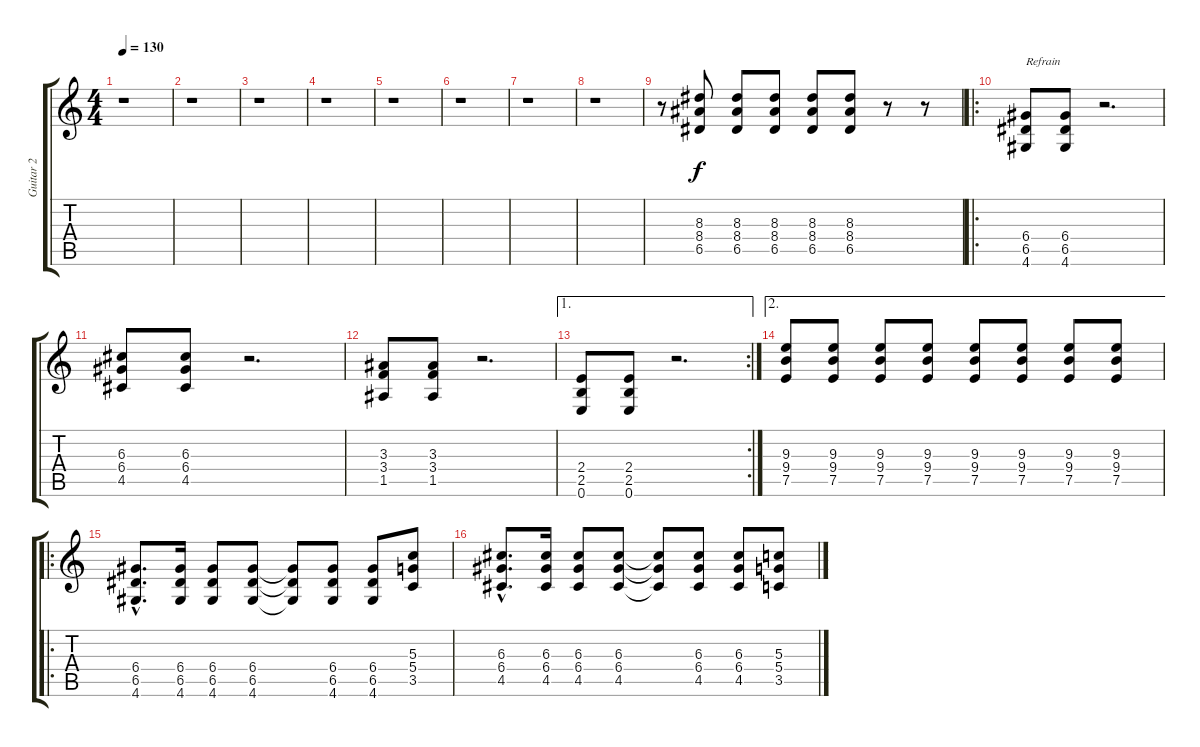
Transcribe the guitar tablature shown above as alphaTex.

\track ("Guitar 2" "Guitar 2") {instrument overdrivenguitar}
\staff {score tabs}
\tuning (E4 B3 G3 D3 A2 E2) {hide}
\ts (4 4)
\tempo 130
\clef g2
\ks c
r.1{dy f} |
r.1 |
r.1 |
r.1 |
r.1 |
r.1 |
r.1 |
r.1 |
r.8 (8.3 8.4 6.5).8 (8.3 8.4 6.5).8 (8.3 8.4 6.5).8 (8.3 8.4 6.5).8 (8.3 8.4 6.5).8 r.8 r.8 |
\ro
(6.4 6.5 4.6).8{txt "Refrain"} (6.4 6.5 4.6).8 r.2{d} |
(6.3 6.4 4.5).8 (6.3 6.4 4.5).8 r.2{d} |
(3.3 3.4 1.5).8 (3.3 3.4 1.5).8 r.2{d} |
\ae 1
\rc 2
(2.4 2.5 0.6).8 (2.4 2.5 0.6).8 r.2{d} |
\ae 2
(9.3 9.4 7.5).8 (9.3 9.4 7.5).8 (9.3 9.4 7.5).8 (9.3 9.4 7.5).8 (9.3 9.4 7.5).8 (9.3 9.4 7.5).8 (9.3 9.4 7.5).8 (9.3 9.4 7.5).8 |
\ro
(6.4{hac} 6.5{hac} 4.6{hac}).8{d} (6.4 6.5 4.6).16 (6.4 6.5 4.6).8 (6.4 6.5 4.6).8 (6.4{t} 6.5{t} 4.6{t}).8 (6.4 6.5 4.6).8 (6.4 6.5 4.6).8 (5.3 5.4 3.5).8 |
(6.3{hac} 6.4{hac} 4.5{hac}).8{d} (6.3 6.4 4.5).16 (6.3 6.4 4.5).8 (6.3 6.4 4.5).8 (6.3{t} 6.4{t} 4.5{t}).8 (6.3 6.4 4.5).8 (6.3 6.4 4.5).8 (5.3 5.4 3.5).8
